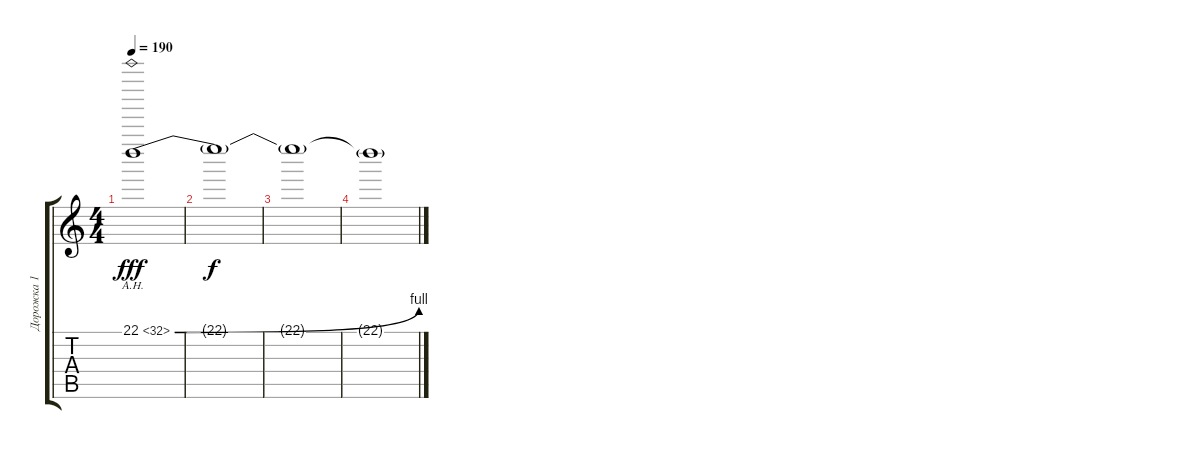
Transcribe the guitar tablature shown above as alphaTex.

\track ("Дорожка 1" "Дорожка 1") {instrument distortionguitar}
\staff {score tabs}
\tuning (E4 B3 G3 D3 A2 E2) {hide}
\ts (4 4)
\tempo 190
\clef g2
\ks c
22.1{be (bend 0 0 60 4) ah 10}.1{dy fff} |
22.1{t}.1{dy f} |
22.1{t}.1 |
22.1{t}.1
